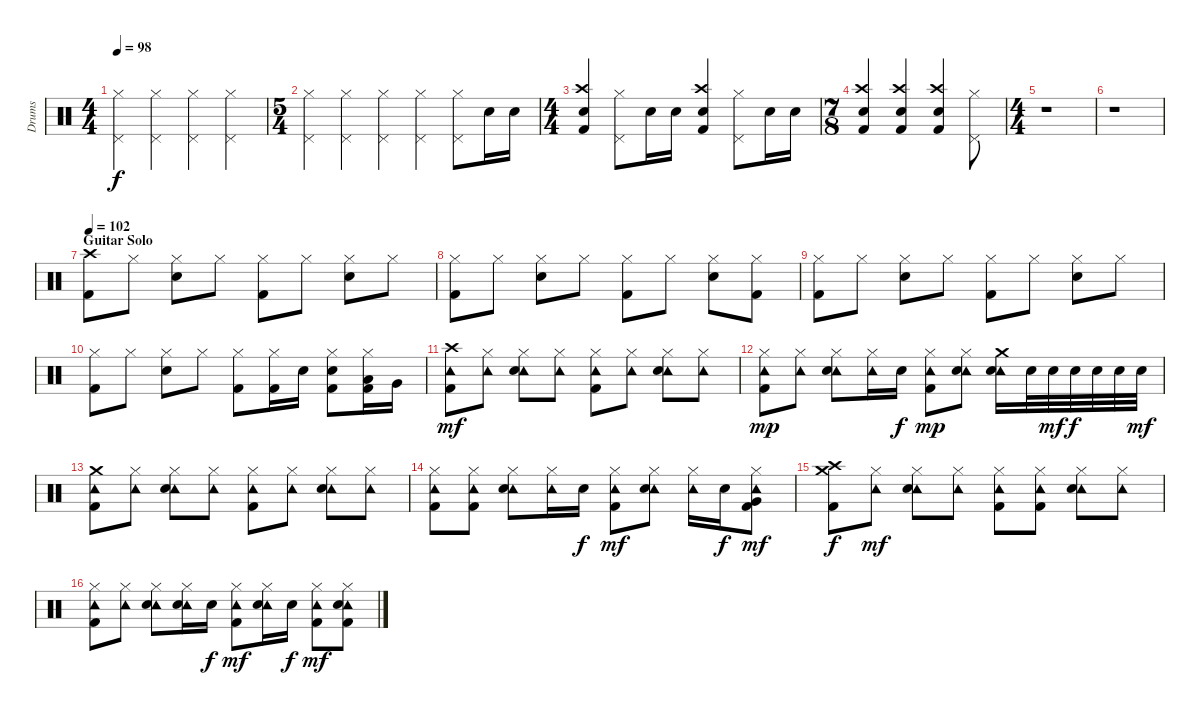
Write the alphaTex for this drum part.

\track ("Drums" "Drums") {instrument percussion}
\staff {score}
\articulation defaults
\ts (4 4)
\tempo 98
\clef neutral
\ks c
("Hi-Hat (closed)" "Pedal Hi-Hat (hit)").4{dy f} ("Hi-Hat (closed)" "Pedal Hi-Hat (hit)").4 ("Hi-Hat (closed)" "Pedal Hi-Hat (hit)").4 ("Hi-Hat (closed)" "Pedal Hi-Hat (hit)").4 |
\ts (5 4)
("Hi-Hat (closed)" "Pedal Hi-Hat (hit)").4 ("Hi-Hat (closed)" "Pedal Hi-Hat (hit)").4 ("Hi-Hat (closed)" "Pedal Hi-Hat (hit)").4 ("Hi-Hat (closed)" "Pedal Hi-Hat (hit)").4 ("Hi-Hat (closed)" "Pedal Hi-Hat (hit)").8 "Electric Snare (hit)".16 "Electric Snare (hit)".16 |
\ts (4 4)
("Crash high (hit)" "Electric Snare (hit)" "Kick (hit) 2").4 ("Hi-Hat (closed)" "Pedal Hi-Hat (hit)").8 "Electric Snare (hit)".16 "Electric Snare (hit)".16 ("Crash high (hit)" "Electric Snare (hit)" "Kick (hit) 2").4 ("Hi-Hat (closed)" "Pedal Hi-Hat (hit)").8 "Electric Snare (hit)".16 "Electric Snare (hit)".16 |
\ts (7 8)
("Crash high (hit)" "Electric Snare (hit)" "Kick (hit) 2").4 ("Crash high (hit)" "Electric Snare (hit)" "Kick (hit) 2").4 ("Crash high (hit)" "Electric Snare (hit)" "Kick (hit) 2").4 ("Hi-Hat (closed)" "Pedal Hi-Hat (hit)").8 |
\ts (4 4)
r.1 |
r.1 |
\section ("" "Guitar Solo")
\tempo 102
("Crash high (hit)" "Kick (hit) 2").8 "Hi-Hat (closed)".8 ("Hi-Hat (closed)" "Electric Snare (hit)").8 "Hi-Hat (closed)".8 ("Hi-Hat (closed)" "Kick (hit) 2").8 "Hi-Hat (closed)".8 ("Hi-Hat (closed)" "Electric Snare (hit)").8 "Hi-Hat (closed)".8 |
("Hi-Hat (closed)" "Kick (hit) 2").8 "Hi-Hat (closed)".8 ("Hi-Hat (closed)" "Electric Snare (hit)").8 "Hi-Hat (closed)".8 ("Hi-Hat (closed)" "Kick (hit) 2").8 "Hi-Hat (closed)".8 ("Hi-Hat (closed)" "Electric Snare (hit)").8 ("Hi-Hat (closed)" "Kick (hit) 2").8 |
("Hi-Hat (closed)" "Kick (hit) 2").8 "Hi-Hat (closed)".8 ("Hi-Hat (closed)" "Electric Snare (hit)").8 "Hi-Hat (closed)".8 ("Hi-Hat (closed)" "Kick (hit) 2").8 "Hi-Hat (closed)".8 ("Hi-Hat (closed)" "Electric Snare (hit)").8 "Hi-Hat (closed)".8 |
("Hi-Hat (closed)" "Kick (hit) 2").8 "Hi-Hat (closed)".8 ("Hi-Hat (closed)" "Electric Snare (hit)").8 "Hi-Hat (closed)".8 ("Hi-Hat (closed)" "Kick (hit) 2").8 ("Hi-Hat (closed)" "Kick (hit) 2").16 "Electric Snare (hit)".16 ("Hi-Hat (closed)" "Electric Snare (hit)" "Kick (hit) 2").8 ("Hi-Hat (closed)" "Low Tom (hit)" "Kick (hit) 2").16 "Very Low Tom (hit)".16 |
("Crash high (hit)" "Tambourine (hit)" "Kick (hit) 2").8{dy mf} ("Hi-Hat (closed)" "Tambourine (hit)").8 ("Hi-Hat (closed)" "Tambourine (hit)" "Electric Snare (hit)").8 ("Hi-Hat (closed)" "Tambourine (hit)").8 ("Hi-Hat (closed)" "Tambourine (hit)" "Kick (hit) 2").8 ("Hi-Hat (closed)" "Tambourine (hit)").8 ("Hi-Hat (closed)" "Tambourine (hit)" "Electric Snare (hit)").8 ("Hi-Hat (closed)" "Tambourine (hit)").8 |
("Hi-Hat (closed)" "Tambourine (hit)" "Kick (hit) 2").8{dy mp} ("Hi-Hat (closed)" "Tambourine (hit)").8 ("Hi-Hat (closed)" "Tambourine (hit)" "Electric Snare (hit)").8 ("Hi-Hat (closed)" "Tambourine (hit)").16 "Electric Snare (hit)".16{dy f} ("Hi-Hat (closed)" "Tambourine (hit)" "Kick (hit) 2").8{dy mp} ("Hi-Hat (closed)" "Tambourine (hit)" "Electric Snare (hit)").8 ("Crash medium (hit)" "Tambourine (hit)" "Electric Snare (hit)").16 "Electric Snare (hit)".32 "Electric Snare (hit)".32{dy mf} "Electric Snare (hit)".32{dy f} "Electric Snare (hit)".32 "Electric Snare (hit)".32 "Electric Snare (hit)".32{dy mf} |
("Crash medium (hit)" "Tambourine (hit)" "Kick (hit) 2").8 ("Hi-Hat (closed)" "Tambourine (hit)").8 ("Hi-Hat (closed)" "Tambourine (hit)" "Electric Snare (hit)").8 ("Hi-Hat (closed)" "Tambourine (hit)").8 ("Hi-Hat (closed)" "Tambourine (hit)" "Kick (hit) 2").8 ("Hi-Hat (closed)" "Tambourine (hit)").8 ("Hi-Hat (closed)" "Tambourine (hit)" "Electric Snare (hit)").8 ("Hi-Hat (closed)" "Tambourine (hit)").8 |
("Hi-Hat (closed)" "Tambourine (hit)" "Kick (hit) 2").8 ("Hi-Hat (closed)" "Tambourine (hit)" "Kick (hit) 2").8 ("Hi-Hat (closed)" "Tambourine (hit)" "Electric Snare (hit)").8 ("Hi-Hat (closed)" "Tambourine (hit)").16 "Electric Snare (hit)".16{dy f} ("Hi-Hat (closed)" "Tambourine (hit)" "Kick (hit) 2").8{dy mf} ("Hi-Hat (closed)" "Tambourine (hit)" "Electric Snare (hit)").8 ("Hi-Hat (closed)" "Tambourine (hit)").16 "Electric Snare (hit)".16{dy f} ("Hi-Hat (closed)" "Tambourine (hit)" "Very Low Tom (hit)" "Kick (hit) 2").8{dy mf} |
("Crash medium (hit)" "Crash high (hit)" "Kick (hit) 2").8{dy f} ("Hi-Hat (closed)" "Tambourine (hit)").8{dy mf} ("Hi-Hat (closed)" "Tambourine (hit)" "Electric Snare (hit)").8 ("Hi-Hat (closed)" "Tambourine (hit)").8 ("Hi-Hat (closed)" "Tambourine (hit)" "Kick (hit) 2").8 ("Hi-Hat (closed)" "Tambourine (hit)" "Kick (hit) 2").8 ("Hi-Hat (closed)" "Tambourine (hit)" "Electric Snare (hit)").8 ("Hi-Hat (closed)" "Tambourine (hit)").8 |
("Hi-Hat (closed)" "Tambourine (hit)" "Kick (hit) 2").8 ("Hi-Hat (closed)" "Tambourine (hit)").8 ("Hi-Hat (closed)" "Tambourine (hit)" "Electric Snare (hit)").8 ("Hi-Hat (closed)" "Tambourine (hit)" "Electric Snare (hit)").16 "Electric Snare (hit)".16{dy f} ("Hi-Hat (closed)" "Tambourine (hit)" "Kick (hit) 2").8{dy mf} ("Hi-Hat (closed)" "Tambourine (hit)" "Electric Snare (hit)").16 "Electric Snare (hit)".16{dy f} ("Hi-Hat (closed)" "Tambourine (hit)" "Kick (hit) 2").8{dy mf} ("Hi-Hat (closed)" "Tambourine (hit)" "Electric Snare (hit)" "Kick (hit) 2").8
